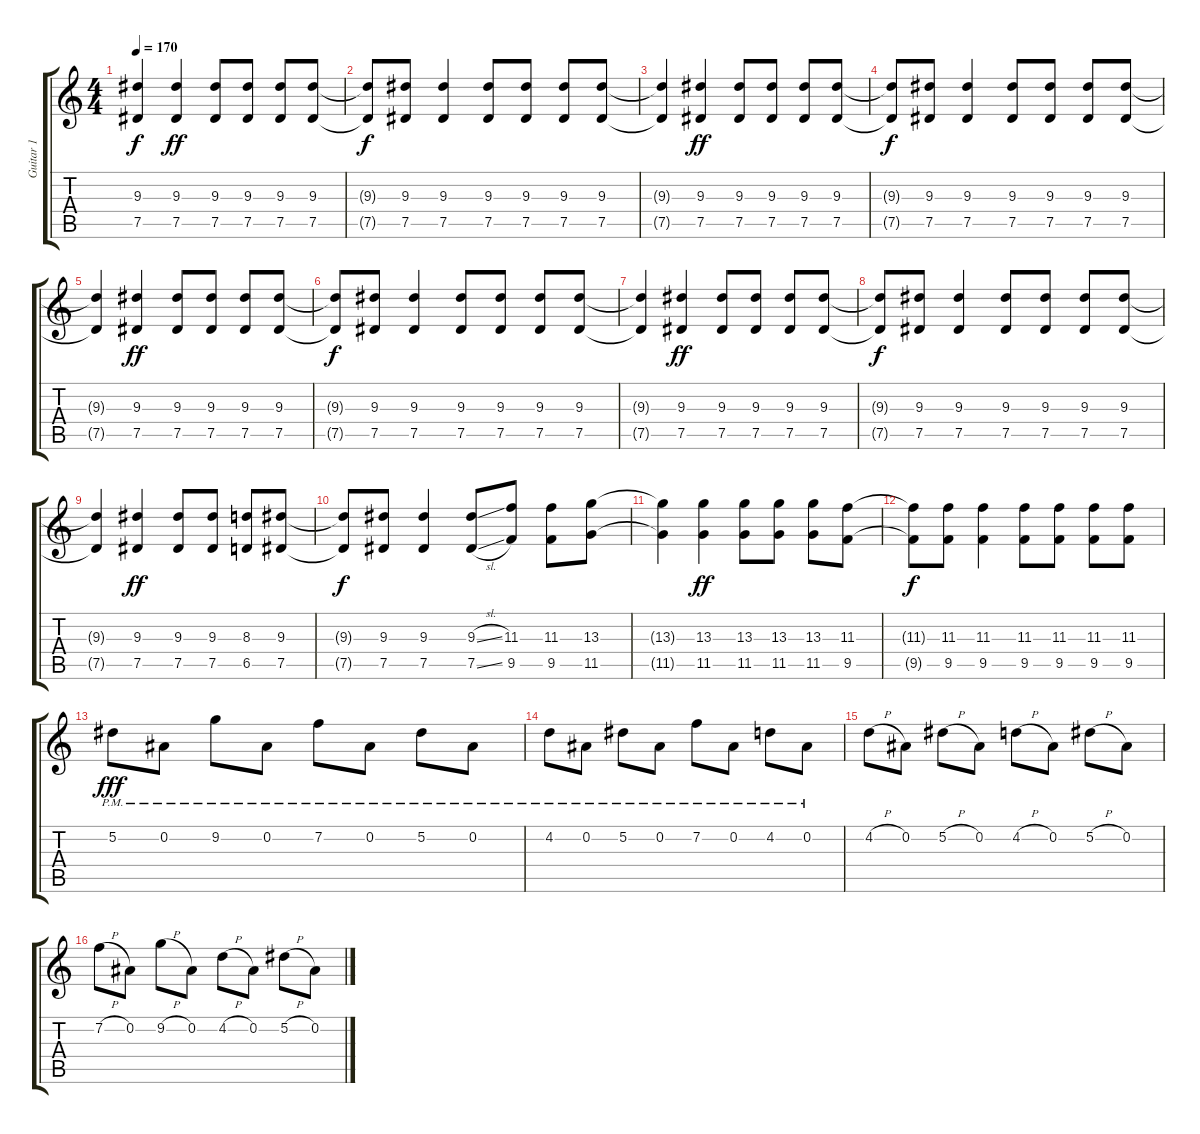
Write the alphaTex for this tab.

\track ("Guitar 1" "Guitar 1") {instrument distortionguitar}
\staff {score tabs}
\tuning (Eb4 Bb3 Gb3 Db3 Ab2 Eb2) {hide}
\ts (4 4)
\tempo 170
\clef g2
\ks c
(9.3{t} 7.5{t}).4{dy f} (9.3 7.5).4{dy ff} (9.3 7.5).8 (9.3 7.5).8 (9.3 7.5).8 (9.3 7.5).8 |
(9.3{t} 7.5{t}).8{dy f} (9.3 7.5).8 (9.3 7.5).4 (9.3 7.5).8 (9.3 7.5).8 (9.3 7.5).8 (9.3 7.5).8 |
(9.3{t} 7.5{t}).4 (9.3 7.5).4{dy ff} (9.3 7.5).8 (9.3 7.5).8 (9.3 7.5).8 (9.3 7.5).8 |
(9.3{t} 7.5{t}).8{dy f} (9.3 7.5).8 (9.3 7.5).4 (9.3 7.5).8 (9.3 7.5).8 (9.3 7.5).8 (9.3 7.5).8 |
(9.3{t} 7.5{t}).4 (9.3 7.5).4{dy ff} (9.3 7.5).8 (9.3 7.5).8 (9.3 7.5).8 (9.3 7.5).8 |
(9.3{t} 7.5{t}).8{dy f} (9.3 7.5).8 (9.3 7.5).4 (9.3 7.5).8 (9.3 7.5).8 (9.3 7.5).8 (9.3 7.5).8 |
(9.3{t} 7.5{t}).4 (9.3 7.5).4{dy ff} (9.3 7.5).8 (9.3 7.5).8 (9.3 7.5).8 (9.3 7.5).8 |
(9.3{t} 7.5{t}).8{dy f} (9.3 7.5).8 (9.3 7.5).4 (9.3 7.5).8 (9.3 7.5).8 (9.3 7.5).8 (9.3 7.5).8 |
(9.3{t} 7.5{t}).4 (9.3 7.5).4{dy ff} (9.3 7.5).8 (9.3 7.5).8 (8.3 6.5).8 (9.3 7.5).8 |
(9.3{t} 7.5{t}).8{dy f} (9.3 7.5).8 (9.3 7.5).4 (9.3{sl} 7.5{sl}).8 (11.3 9.5).8 (11.3 9.5).8 (13.3 11.5).8 |
(13.3{t} 11.5{t}).4 (13.3 11.5).4{dy ff} (13.3 11.5).8 (13.3 11.5).8 (13.3 11.5).8 (11.3 9.5).8 |
(11.3{t} 9.5{t}).8{dy f} (11.3 9.5).8 (11.3 9.5).4 (11.3 9.5).8 (11.3 9.5).8 (11.3 9.5).8 (11.3 9.5).8 |
5.2{pm}.8{dy fff} 0.2{pm}.8 9.2{pm}.8 0.2{pm}.8 7.2{pm}.8 0.2{pm}.8 5.2{pm}.8 0.2{pm}.8 |
4.2{pm}.8 0.2{pm}.8 5.2{pm}.8 0.2{pm}.8 7.2{pm}.8 0.2{pm}.8 4.2{pm}.8 0.2{pm}.8 |
4.2{h}.8 0.2.8 5.2{h}.8 0.2.8 4.2{h}.8 0.2.8 5.2{h}.8 0.2.8 |
7.2{h}.8 0.2.8 9.2{h}.8 0.2.8 4.2{h}.8 0.2.8 5.2{h}.8 0.2.8
